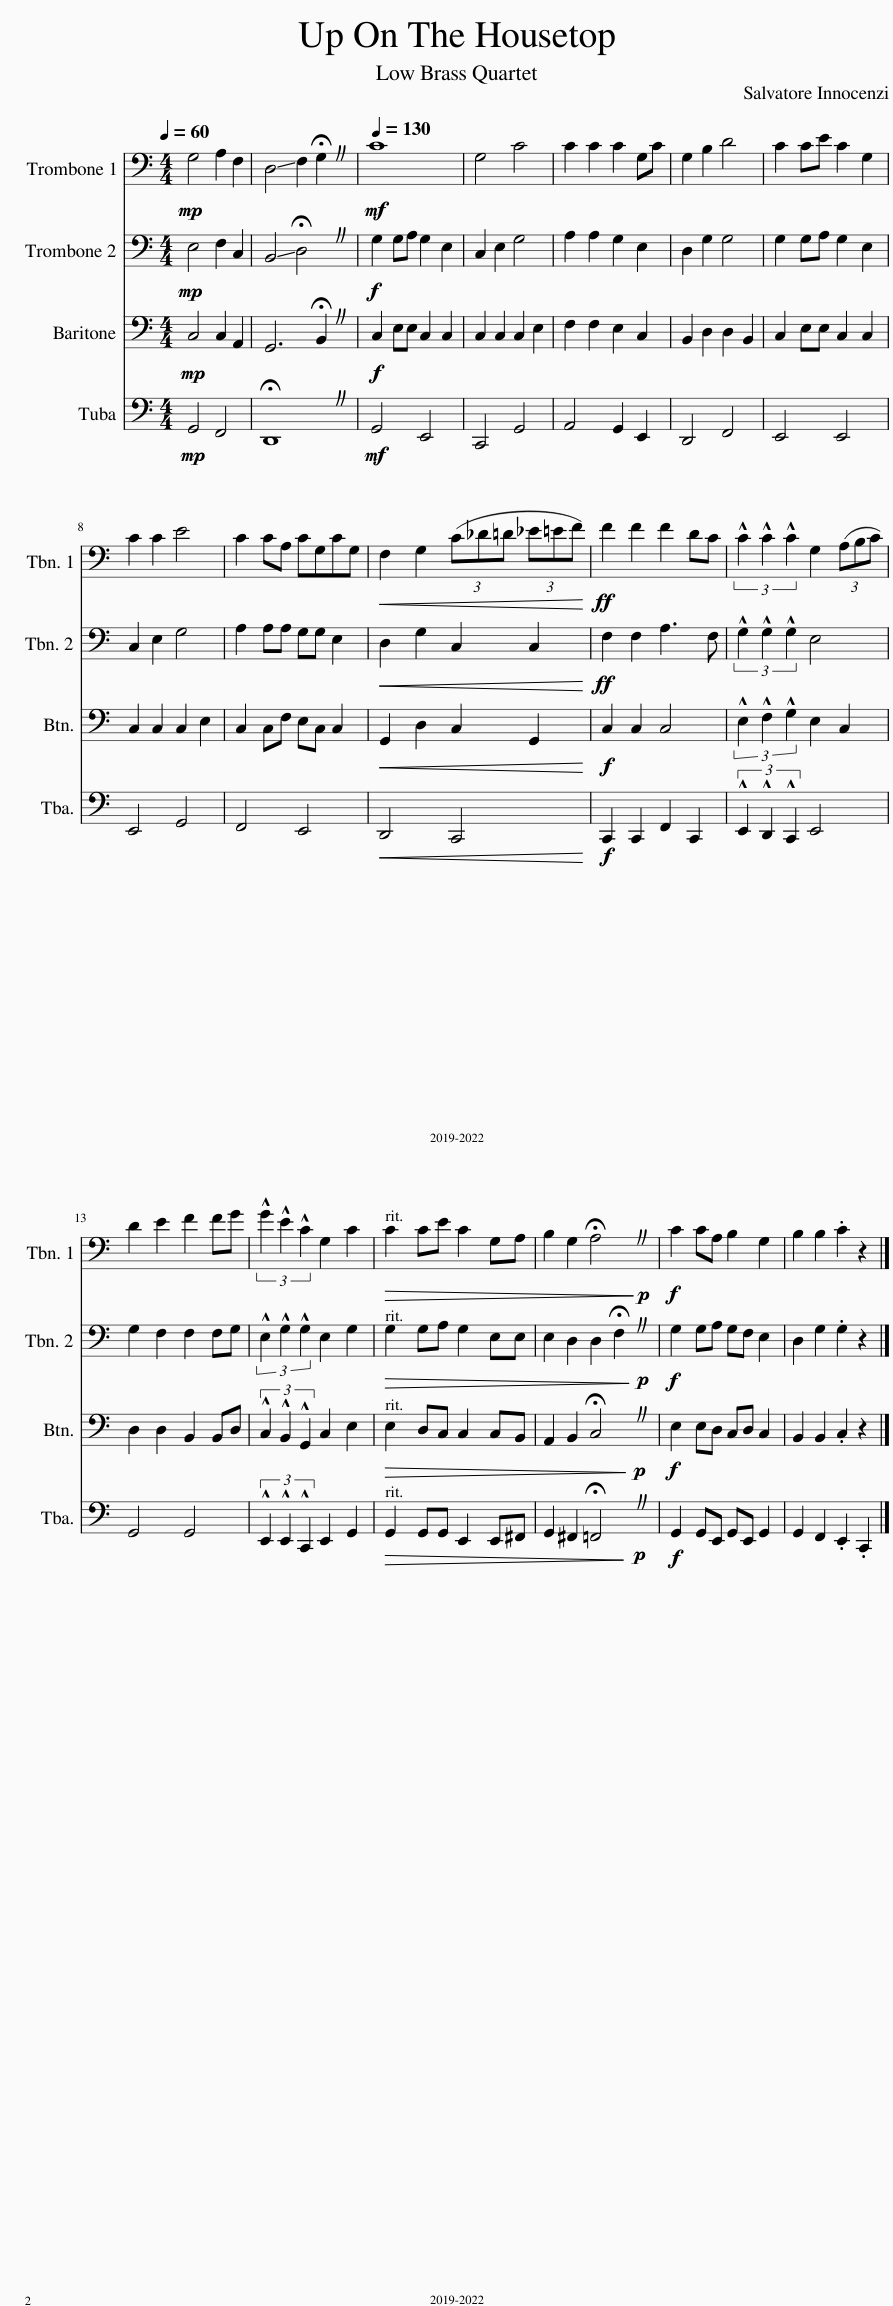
X:1
%%score 1 2 3 4
L:1/8
Q:1/4=60
M:4/4
I:linebreak $
K:C
V:1 bass
V:2 bass
V:3 bass
V:4 bass
V:1
!mp! G,4 A,2 F,2 | !-(!D,4 !-)!F,2 !fermata!G,2 |[Q:1/4=130]!mf! C8 | G,4 C4 | C2 C2 C2 G,C | %5
 G,2 B,2 D4 | C2 CE C2 G,2 |$ C2 C2 E4 | C2 CA, CG,CG, |!<(! F,2 G,2 (3(C_D=D (3_E=EF)!<)! | %10
!ff! F2 F2 F2 DC | (3!^!C2 !^!C2 !^!C2 G,2 (3(A,B,C) |$ D2 E2 F2 FG | (3!^!G2 !^!E2 !^!C2 G,2 C2 |[Q:1/4=110]!>(! C2 CE[Q:1/4=80] C2 G,A,!>)! | %15
[Q:1/4=50] B,2 G,2!p! !fermata!A,4 |[Q:1/4=130]!f! C2 CA, B,2 G,2 | B,2 B,2 .C2 z2 |] %18
V:2
!mp! E,4 F,2 C,2 | !-(!B,,4 !-)!!fermata!D,4 |!f! G,2 G,A, G,2 E,2 | C,2 E,2 G,4 | A,2 A,2 G,2 E,2 | %5
 D,2 G,2 G,4 | G,2 G,A, G,2 E,2 |$ C,2 E,2 G,4 | A,2 A,A, G,G, E,2 |!<(! D,2 G,2 C,2 C,2!<)! | %10
!ff! F,2 F,2 A,3 F, | (3!^!G,2 !^!G,2 !^!G,2 E,4 |$ G,2 F,2 F,2 F,G, | (3!^!E,2 !^!G,2 !^!G,2 E,2 G,2 |!>(! G,2 G,A, G,2 E,E,!>)! | %15
 E,2 D,2 D,2!p! !fermata!F,2 |!f! G,2 G,A, G,F, E,2 | D,2 G,2 .G,2 z2 |] %18
V:3
!mp! C,4 C,2 A,,2 | G,,6 !fermata!B,,2 |!f! C,2 E,E, C,2 C,2 | C,2 C,2 C,2 E,2 | F,2 F,2 E,2 C,2 | %5
 B,,2 D,2 D,2 B,,2 | C,2 E,E, C,2 C,2 |$ C,2 C,2 C,2 E,2 | C,2 C,F, E,C, C,2 |!<(! G,,2 D,2 C,2 G,,2!<)! | %10
!f! C,2 C,2 C,4 | (3!^!E,2 !^!F,2 !^!G,2 E,2 C,2 |$ D,2 D,2 B,,2 B,,D, | (3!^!C,2 !^!B,,2 !^!G,,2 C,2 E,2 |!>(! E,2 D,C, C,2 C,B,,!>)! | %15
 A,,2 B,,2!p! !fermata!C,4 |!f! E,2 E,D, C,D, C,2 | B,,2 B,,2 .C,2 z2 |] %18
V:4
!mp! G,,4 F,,4 | !fermata!D,,8 |!mf! G,,4 E,,4 | C,,4 G,,4 | A,,4 G,,2 E,,2 | %5
 D,,4 F,,4 | E,,4 E,,4 |$ E,,4 G,,4 | F,,4 E,,4 |!<(! D,,4 C,,4!<)! | %10
!f! C,,2 C,,2 F,,2 C,,2 | (3!^!E,,2 !^!D,,2 !^!C,,2 E,,4 |$ G,,4 G,,4 | (3!^!E,,2 !^!E,,2 !^!C,,2 E,,2 G,,2 |!>(! G,,2 G,,G,, E,,2 E,,^F,,!>)! | %15
 G,,2 ^F,,2!p! !fermata!=F,,4 |!f! G,,2 G,,E,, G,,E,, G,,2 | G,,2 F,,2 .E,,2 .C,,2 |] %18
